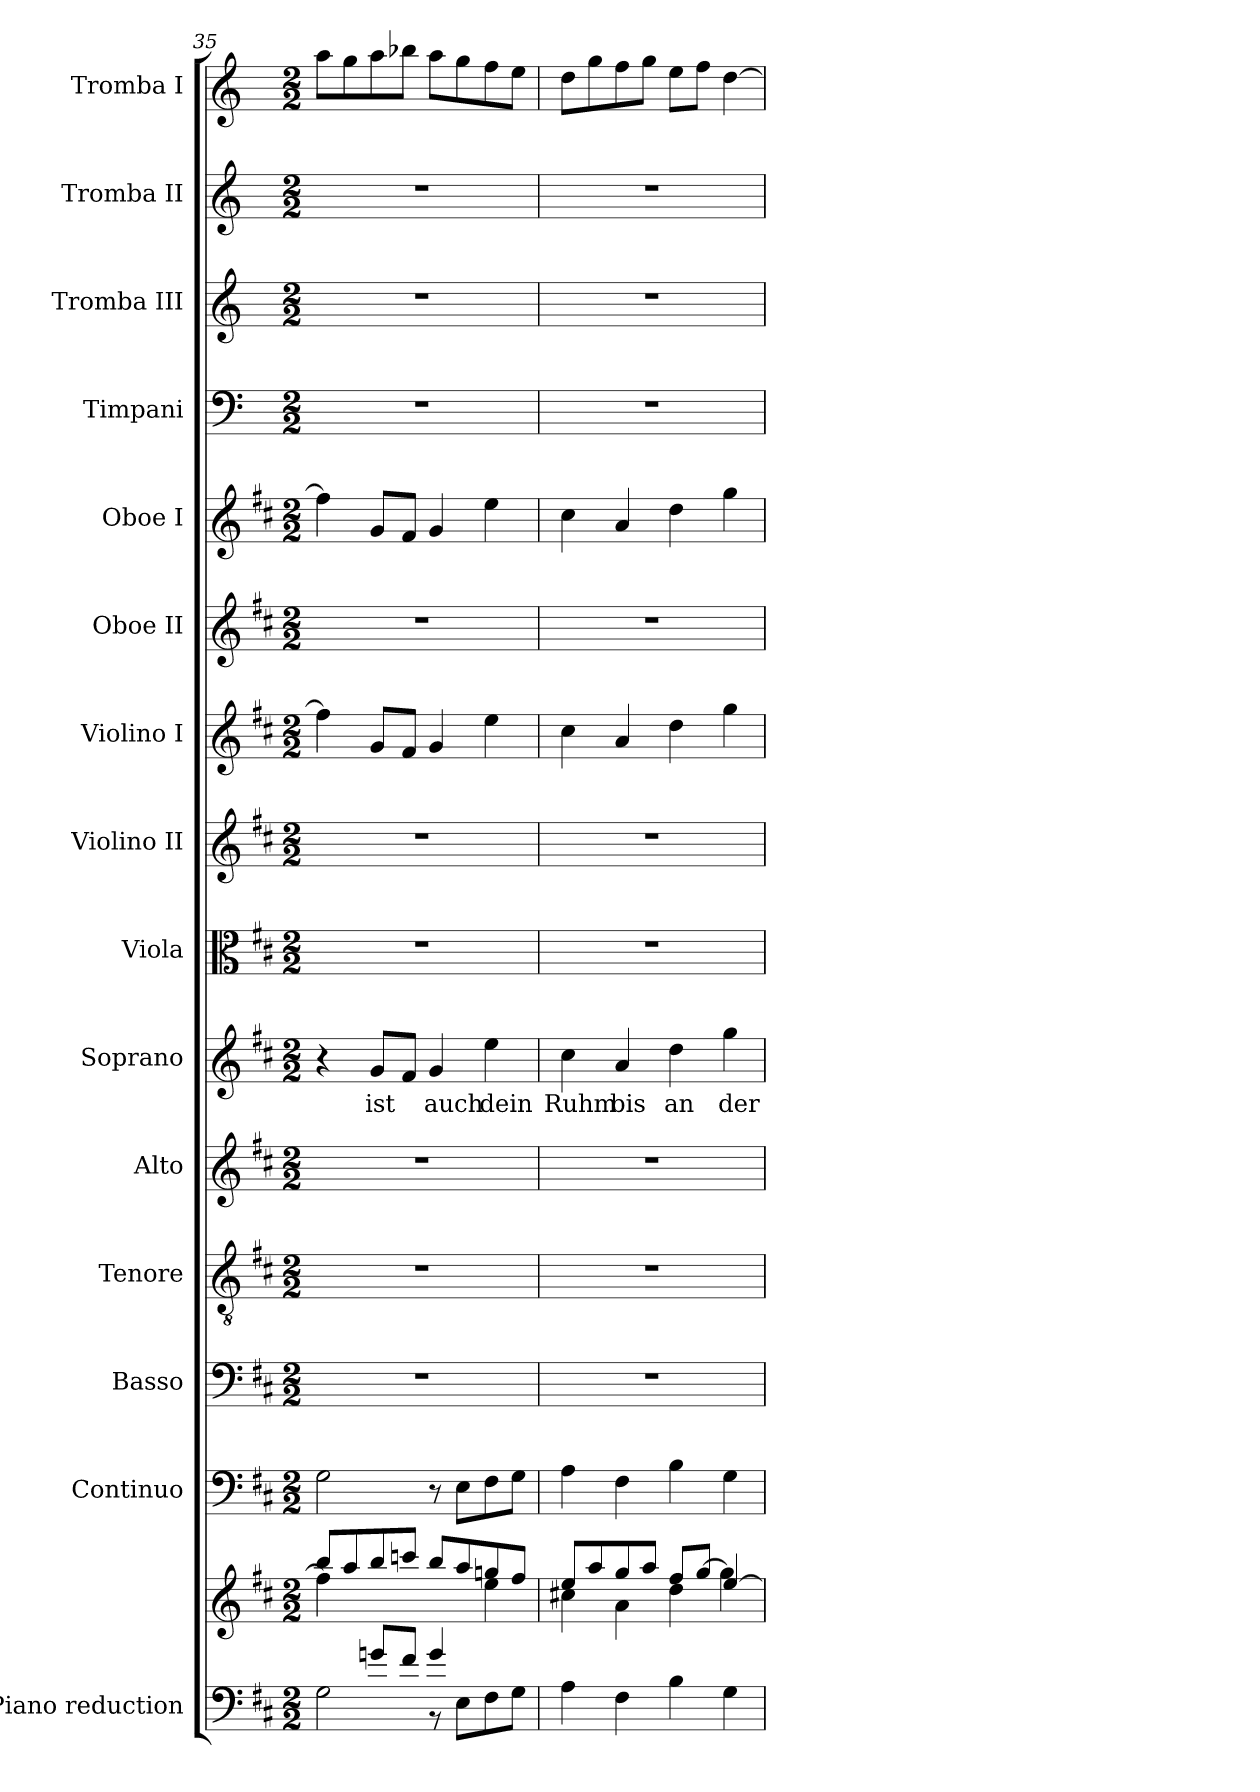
**kern	**kern	**kern	**kern	**kern	**kern	**kern	**text	**kern	**kern	**kern	**kern	**kern	**kern	**kern	**kern	**kern
*part15	*part15	*part14	*part13	*part12	*part11	*part10	*part10	*part9	*part8	*part7	*part6	*part5	*part4	*part3	*part2	*part1
*staff16	*staff15	*staff14	*staff13	*staff12	*staff11	*staff10	*staff10	*staff9	*staff8	*staff7	*staff6	*staff5	*staff4	*staff3	*staff2	*staff1
*I"Piano reduction	*	*I"Continuo	*I"Basso	*I"Tenore	*I"Alto	*I"Soprano	*	*I"Viola	*I"Violino II	*I"Violino I	*I"Oboe II	*I"Oboe I	*I"Timpani	*I"Tromba III	*I"Tromba II	*I"Tromba I
*I'Pno	*	*	*	*	*	*	*	*I'Vla	*I'Vln	*I'Vln	*I'Ob	*I'Ob	*I'Timp	*	*	*
!!LO:PB:g=z
*clefF4	*clefG2	*clefF4	*clefF4	*clefGv2	*clefG2	*clefG2	*	*clefC3	*clefG2	*clefG2	*clefG2	*clefG2	*clefF4	*clefG2	*clefG2	*clefG2
*	*	*	*	*	*	*	*	*	*	*	*	*	*	*ITrd-1c-2	*ITrd-1c-2	*ITrd-1c-2
*k[f#c#]	*k[f#c#]	*k[f#c#]	*k[f#c#]	*k[f#c#]	*k[f#c#]	*k[f#c#]	*	*k[f#c#]	*k[f#c#]	*k[f#c#]	*k[f#c#]	*k[f#c#]	*k[]	*k[f#c#]	*k[f#c#]	*k[f#c#]
*M2/2	*M2/2	*M2/2	*M2/2	*M2/2	*M2/2	*M2/2	*	*M2/2	*M2/2	*M2/2	*M2/2	*M2/2	*M2/2	*M2/2	*M2/2	*M2/2
=35	=35	=35	=35	=35	=35	=35	=35	=35	=35	=35	=35	=35	=35	=35	=35	=35
*^	*^	*	*	*	*	*	*	*	*	*	*	*	*	*	*	*
4ryy	2G\	8bb/L	4ff#\]	2G\	1r	1r	1r	4r	.	1r	1r	4ff#\]	1r	4ff#\]	1r	1r	1r	8bb\L
.	.	8aa/	.	.	.	.	.	.	.	.	.	.	.	.	.	.	.	8aa\
!	!	!	!	!	!	!	!	!	!LO:LY:b	!	!	!	!	!	!	!	!	!
8gn/L	.	8bb/	2ryy	.	.	.	.	8g/L	ist	.	.	8g/L	.	8g/L	.	.	.	8bb\
8f#/J	.	8cccn/J	.	.	.	.	.	8f#/J	.	.	.	8f#/J	.	8f#/J	.	.	.	8cccn\J
!	!	!	!	!	!	!	!	!	!LO:LY:b	!	!	!	!	!	!	!	!	!
4g/	8r	8bb/L	.	8r	.	.	.	4g/	auch	.	.	4g/	.	4g/	.	.	.	8bb\L
.	8E\L	8aa/	.	8E\L	.	.	.	.	.	.	.	.	.	.	.	.	.	8aa\
!	!	!	!	!	!	!	!	!	!LO:LY:b	!	!	!	!	!	!	!	!	!
4ryy	8F#\	8ggn/	4ee\	8F#\	.	.	.	4ee\	dein	.	.	4ee\	.	4ee\	.	.	.	8gg\
.	8G\J	8ff#/J	.	8G\J	.	.	.	.	.	.	.	.	.	.	.	.	.	8ff#\J
=36	=36	=36	=36	=36	=36	=36	=36	=36	=36	=36	=36	=36	=36	=36	=36	=36	=36	=36
!	!	!	!	!	!	!	!	!	!LO:LY:b	!	!	!	!	!	!	!	!	!
*v	*v	*	*	*	*	*	*	*	*	*	*	*	*	*	*	*	*	*
4A\	8ee/L	4cc#X\	4A\	1r	1r	1r	4cc#\	Ruhm	1r	1r	4cc#\	1r	4cc#\	1r	1r	1r	8ee\L
.	8aa/	.	.	.	.	.	.	.	.	.	.	.	.	.	.	.	8aa\
!	!	!	!	!	!	!	!	!LO:LY:b	!	!	!	!	!	!	!	!	!
4F#\	8gg/	4a\	4F#\	.	.	.	4a/	bis	.	.	4a/	.	4a/	.	.	.	8gg\
.	8aa/J	.	.	.	.	.	.	.	.	.	.	.	.	.	.	.	8aa\J
!	!	!	!	!	!	!	!	!LO:LY:b	!	!	!	!	!	!	!	!	!
4B\	8ff#/L	4dd\	4B\	.	.	.	4dd\	an	.	.	4dd\	.	4dd\	.	.	.	8ff#\L
.	[8gg/J	.	.	.	.	.	.	.	.	.	.	.	.	.	.	.	8gg\J
!	!	!	!	!	!	!	!	!LO:LY:b	!	!	!	!	!	!	!	!	!
4G\	[4ee/	4gg\]	4G\	.	.	.	4gg\	der	.	.	4gg\	.	4gg\	.	.	.	[4ee\
*	*v	*v	*	*	*	*	*	*	*	*	*	*	*	*	*	*	*
=	=	=	=	=	=	=	=	=	=	=	=	=	=	=	=	=
*-	*-	*-	*-	*-	*-	*-	*-	*-	*-	*-	*-	*-	*-	*-	*-	*-
